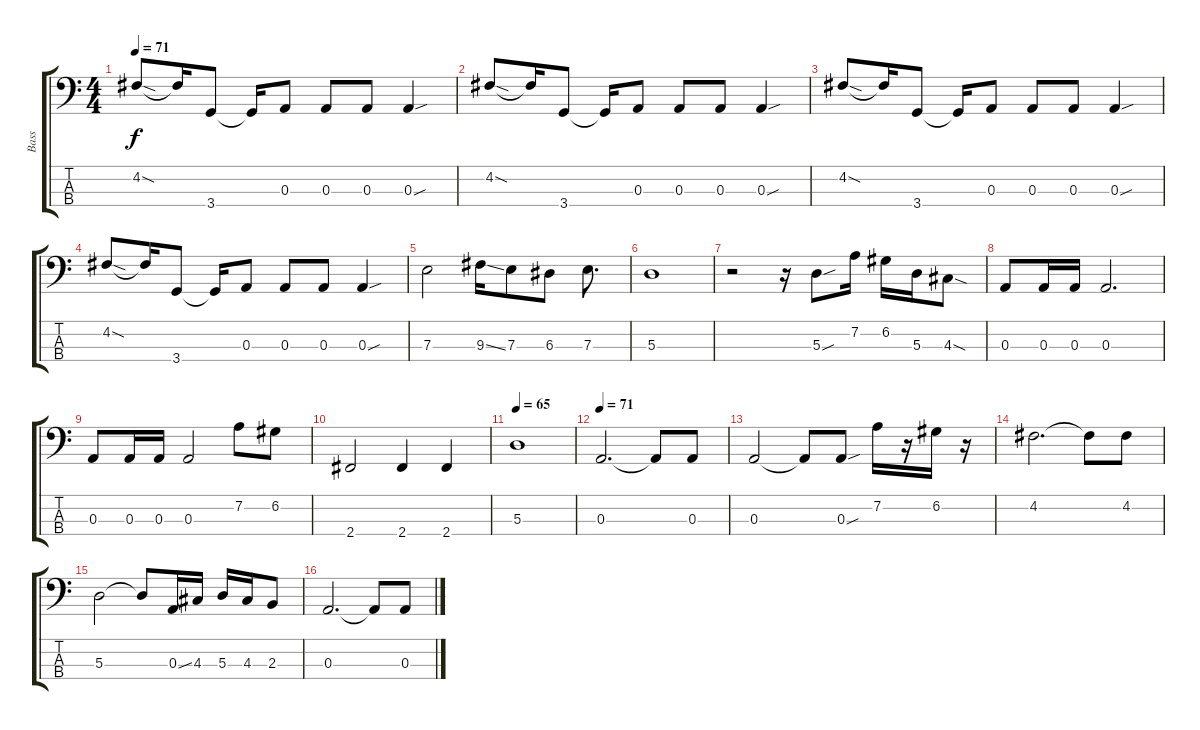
\track ("Bass" "Bass") {instrument electricbassfinger}
\staff {score tabs}
\tuning (G2 D2 A1 E1) {hide}
\ts (4 4)
\tempo 71
\clef f4
\ks c
4.2{sod}.8{dy f} 4.2{t}.16 3.4.8 3.4{t}.16 0.3.8 0.3.8 0.3.8 0.3{sou}.4 |
4.2{sod}.8 4.2{t}.16 3.4.8 3.4{t}.16 0.3.8 0.3.8 0.3.8 0.3{sou}.4 |
4.2{sod}.8 4.2{t}.16 3.4.8 3.4{t}.16 0.3.8 0.3.8 0.3.8 0.3{sou}.4 |
4.2{sod}.8 4.2{t}.16 3.4.8 3.4{t}.16 0.3.8 0.3.8 0.3.8 0.3{sou}.4 |
7.3.2 9.3{ss}.16 7.3.8 6.3.8 7.3.8{d} |
5.3.1 |
r.2 r.16 5.3{sou}.8 7.2.16 6.2.16 5.3.16 4.3{sod}.8 |
0.3.8 0.3.16 0.3.16 0.3.2{d} |
0.3.8 0.3.16 0.3.16 0.3.2 7.2.8 6.2.8 |
2.4.2 2.4.4 2.4.4 |
\tempo 65
5.3.1 |
\tempo 71
0.3.2{d} 0.3{t}.8 0.3.8 |
0.3.2 0.3{t}.8 0.3{sou}.8 7.2.16 r.16 6.2.16 r.16 |
4.2.2{d} 4.2{t}.8 4.2.8 |
5.3.2 5.3{t}.8 0.3{ss}.16 4.3.16 5.3.16 4.3.16 2.3.8 |
0.3.2{d} 0.3{t}.8 0.3.8
